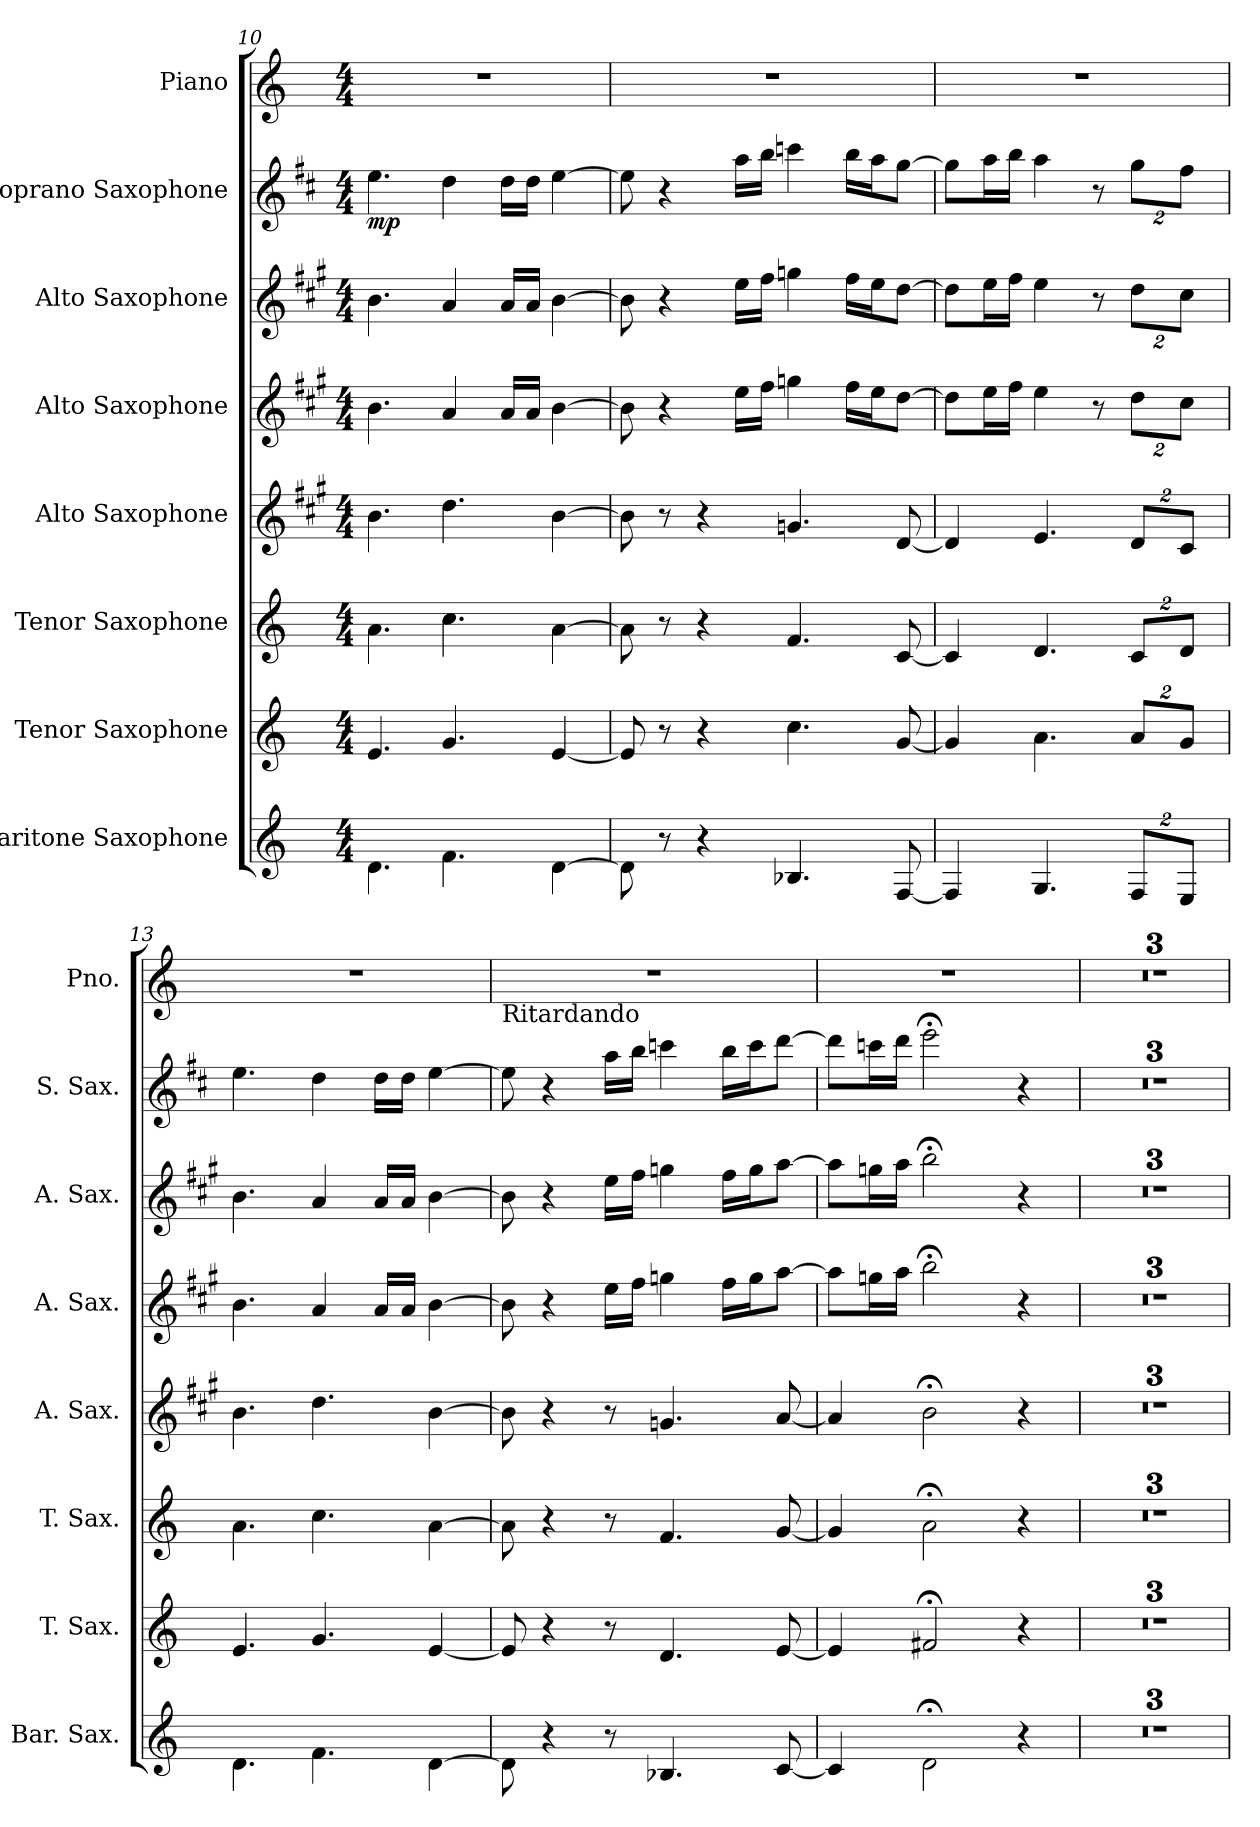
**kern	**kern	**kern	**kern	**kern	**kern	**kern	**dynam	**kern
*part8	*part7	*part6	*part5	*part4	*part3	*part2	*part2	*part1
*staff8	*staff7	*staff6	*staff5	*staff4	*staff3	*staff2	*staff2	*staff1
*I"Baritone Saxophone	*I"Tenor Saxophone	*I"Tenor Saxophone	*I"Alto Saxophone	*I"Alto Saxophone	*I"Alto Saxophone	*I"Soprano Saxophone	*	*I"Piano
*I'Bar. Sax.	*I'T. Sax.	*I'T. Sax.	*I'A. Sax.	*I'A. Sax.	*I'A. Sax.	*I'S. Sax.	*	*I'Pno.
*clefG2	*clefG2	*clefG2	*clefG2	*clefG2	*clefG2	*clefG2	*	*clefG2
*ITrd12c21	*ITrd8c14	*ITrd8c14	*ITrd5c9	*ITrd5c9	*ITrd5c9	*ITrd1c2	*	*
*k[]	*k[]	*k[]	*k[]	*k[]	*k[]	*k[]	*	*k[]
*M4/4	*M4/4	*M4/4	*M4/4	*M4/4	*M4/4	*M4/4	*	*M4/4
=10	=10	=10	=10	=10	=10	=10	=10	=10
!	!	!	!	!	!	!	!LO:DY:b	!
4.D\	4.E/	4.A\	4.d\	4.d\	4.d\	4.dd\	mp	1r
4.F\	4.G/	4.c\	4.f\	4c/	4c/	4cc\	.	.
.	.	.	.	16c/LL	16c/LL	16cc\LL	.	.
.	.	.	.	16c/JJ	16c/JJ	16cc\JJ	.	.
[4D\	[4E/	[4A\	[4d\	[4d\	[4d\	[4dd\	.	.
!!LO:PB:g=z
=11	=11	=11	=11	=11	=11	=11	=11	=11
8D\]	8E/]	8A\]	8d\]	8d\]	8d\]	8dd\]	.	1r
8r	8r	8r	8r	4r	4r	4r	.	.
4r	4r	4r	4r	.	.	.	.	.
.	.	.	.	16g\LL	16g\LL	16gg\LL	.	.
.	.	.	.	16a\JJ	16a\JJ	16aa\JJ	.	.
4.BB-X/	4.c\	4.F/	4.B-X/	4b-X\	4b-X\	4bb-X\	.	.
.	.	.	.	16a\LL	16a\LL	16aa\LL	.	.
.	.	.	.	16g\J	16g\J	16gg\J	.	.
[8FF/	[8G/	[8C/	[8F/	[8f\J	[8f\J	[8ff\J	.	.
=12	=12	=12	=12	=12	=12	=12	=12	=12
4FF/]	4G/]	4C/]	4F/]	8f\L]	8f\L]	8ff\L]	.	1r
.	.	.	.	16g\L	16g\L	16gg\L	.	.
.	.	.	.	16a\JJ	16a\JJ	16aa\JJ	.	.
4.GG/	4.A\	4.D/	4.G/	4g\	4g\	4gg\	.	.
.	.	.	.	8r	8r	8r	.	.
*Xbrackettup	*Xbrackettup	*Xbrackettup	*Xbrackettup	*Xbrackettup	*Xbrackettup	*Xbrackettup	*	*
16%3FF/L	16%3A/L	16%3C/L	16%3F/L	16%3f\L	16%3f\L	16%3ff\L	.	.
16%3EE/J	16%3G/J	16%3D/J	16%3E/J	16%3e\J	16%3e\J	16%3ee\J	.	.
=13	=13	=13	=13	=13	=13	=13	=13	=13
4.D\	4.E/	4.A\	4.d\	4.d\	4.d\	4.dd\	.	1r
4.F\	4.G/	4.c\	4.f\	4c/	4c/	4cc\	.	.
.	.	.	.	16c/LL	16c/LL	16cc\LL	.	.
.	.	.	.	16c/JJ	16c/JJ	16cc\JJ	.	.
[4D\	[4E/	[4A\	[4d\	[4d\	[4d\	[4dd\	.	.
=14	=14	=14	=14	=14	=14	=14	=14	=14
!	!	!	!	!	!	!	!	!LO:TX:b:t=Ritardando
8D\]	8E/]	8A\]	8d\]	8d\]	8d\]	8dd\]	.	1r
4r	4r	4r	4r	4r	4r	4r	.	.
8r	8r	8r	8r	16g\LL	16g\LL	16gg\LL	.	.
.	.	.	.	16a\JJ	16a\JJ	16aa\JJ	.	.
4.BB-X/	4.D/	4.F/	4.B-X/	4b-X\	4b-X\	4bb-X\	.	.
.	.	.	.	16a\LL	16a\LL	16aa\LL	.	.
.	.	.	.	16b-\J	16b-\J	16bb-\J	.	.
[8C/	[8E/	[8G/	[8c/	[8cc\J	[8cc\J	[8ccc\J	.	.
!!LO:PB:g=z
=15	=15	=15	=15	=15	=15	=15	=15	=15
4C/]	4E/]	4G/]	4c/]	8cc\L]	8cc\L]	8ccc\L]	.	1r
.	.	.	.	16b-X\L	16b-X\L	16bb-X\L	.	.
.	.	.	.	16cc\JJ	16cc\JJ	16ccc\JJ	.	.
2D;<\	2F#X;</	2A;<\	2d;<\	2dd;<\	2dd;<\	2ddd;<\	.	.
4r	4r	4r	4r	4r	4r	4r	.	.
=16	=16	=16	=16	=16	=16	=16	=16	=16
1r	1r	1r	1r	1r	1r	1r	.	1r
=17	=17	=17	=17	=17	=17	=17	=17	=17
1r	1r	1r	1r	1r	1r	1r	.	1r
=18	=18	=18	=18	=18	=18	=18	=18	=18
1r	1r	1r	1r	1r	1r	1r	.	1r
=	=	=	=	=	=	=	=	=
*-	*-	*-	*-	*-	*-	*-	*-	*-
